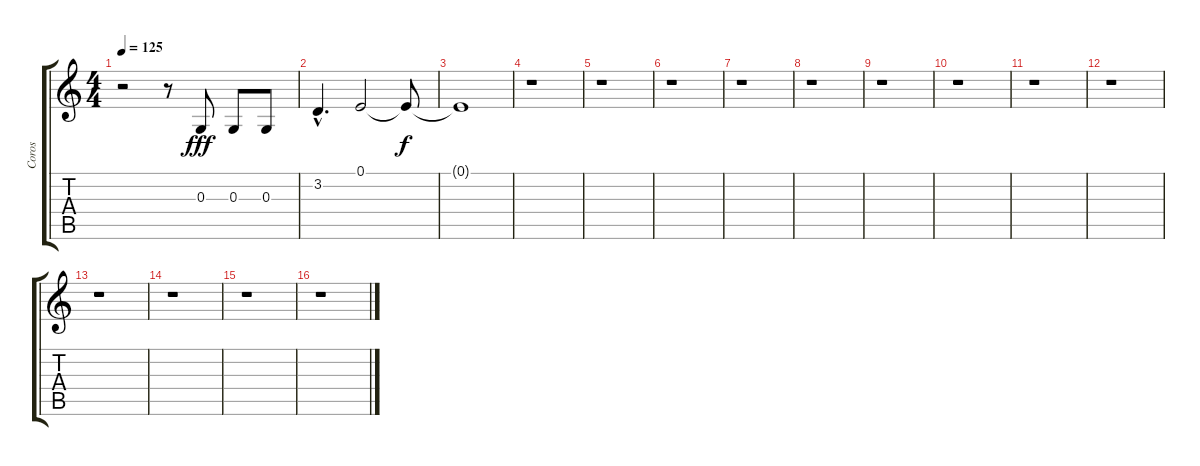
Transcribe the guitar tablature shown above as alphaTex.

\track ("Coros" "Coros") {instrument fx5brightness}
\staff {score tabs}
\tuning (E4 B3 G3 D3 A2 E2) {hide}
\ts (4 4)
\tempo 125
\clef g2
\ks c
r.2{dy f} r.8 0.3.8{dy fff} 0.3.8 0.3.8 |
3.2{hac}.4{d} 0.1.2 0.1{t}.8{dy f} |
0.1{t}.1 |
r.1 |
r.1 |
r.1 |
r.1 |
r.1 |
r.1 |
r.1 |
r.1 |
r.1 |
r.1 |
r.1 |
r.1 |
r.1
